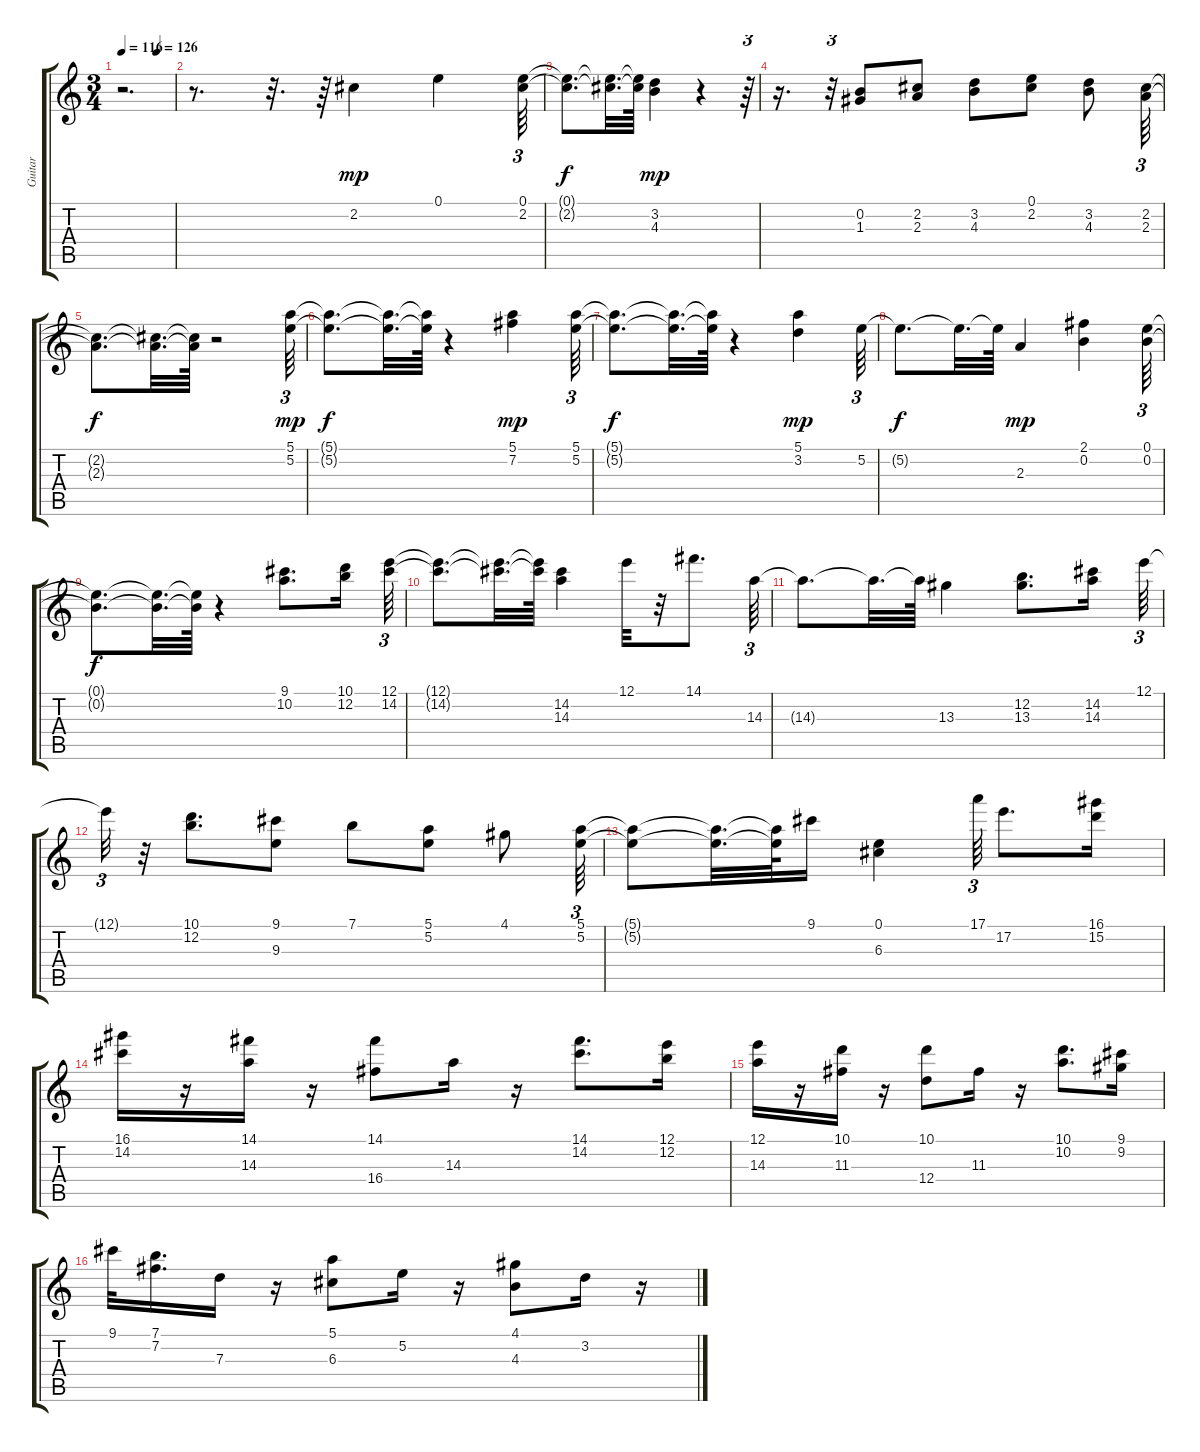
\track ("Guitar" "Guitar") {instrument acousticguitarnylon}
\staff {score tabs}
\tuning (E4 B3 G3 D3 A2 E2) {hide}
\ts (3 4)
\tempo 116
\tempo (126 0.6666666666666666)
\clef g2
\ks c
r.2{d dy f} |
r.8{d} r.32{d} r.64 2.2.4{dy mp} 0.1.4 (0.1 2.2).64{tu (3 2)} |
(0.1{t} 2.2{t}).8{d dy f} (0.1{t} 2.2{t}).32{d} (0.1{t} 2.2{t}).64 (3.2 4.3).4{dy mp} r.4 r.64{tu (3 2)} |
r.16{d} r.32{tu (3 2)} (0.2 1.3).8 (2.2 2.3).8 (3.2 4.3).8 (0.1 2.2).8 (3.2 4.3).8 (2.2 2.3).64{tu (3 2)} |
(2.2{t} 2.3{t}).8{d dy f} (2.2{t} 2.3{t}).32{d} (2.2{t} 2.3{t}).64 r.2 (5.1 5.2).64{tu (3 2) dy mp} |
(5.1{t} 5.2{t}).8{d dy f} (5.1{t} 5.2{t}).32{d} (5.1{t} 5.2{t}).64 r.4 (5.1 7.2).4{dy mp} (5.1 5.2).64{tu (3 2)} |
(5.1{t} 5.2{t}).8{d dy f} (5.1{t} 5.2{t}).32{d} (5.1{t} 5.2{t}).64 r.4 (5.1 3.2).4{dy mp} 5.2.64{tu (3 2)} |
5.2{t}.8{d dy f} 5.2{t}.32{d} 5.2{t}.64 2.3.4{dy mp} (2.1 0.2).4 (0.1 0.2).64{tu (3 2)} |
(0.1{t} 0.2{t}).8{d dy f} (0.1{t} 0.2{t}).32{d} (0.1{t} 0.2{t}).64 r.4 (9.1 10.2).8{d} (10.1 12.2).16 (12.1 14.2).64{tu (3 2)} |
(12.1{t} 14.2{t}).8{d} (12.1{t} 14.2{t}).32{d} (12.1{t} 14.2{t}).64 (14.2 14.3).4 12.1.32 r.32 14.1.8{d} 14.3.64{tu (3 2)} |
14.3{t}.8{d} 14.3{t}.32{d} 14.3{t}.64 13.3.4 (12.2 13.3).8{d} (14.2 14.3).16 12.1.64{tu (3 2)} |
12.1{t}.32{tu (3 2)} r.32 (10.1 12.2).8{d} (9.1 9.3).8 7.1.8 (5.1 5.2).8 4.1.8 (5.1 5.2).64{tu (3 2)} |
(5.1{t} 5.2{t}).8 (5.1{t} 5.2{t}).32{d} (5.1{t} 5.2{t}).64 9.1.16 (0.1 6.3).4 17.1.64{tu (3 2)} 17.2.8{d} (16.1 15.2).16 |
(16.1 14.2).16 r.16 (14.1 14.3).16 r.16 (14.1 16.4).8 14.3.16 r.16 (14.1 14.2).8{d} (12.1 12.2).16 |
(12.1 14.3).16 r.16 (10.1 11.3).16 r.16 (10.1 12.4).8 11.3.16 r.16 (10.1 10.2).8{d} (9.1 9.2).16 |
9.1.32 (7.1 7.2).16{d} 7.3.16 r.16 (5.1 6.3).8 5.2.16 r.16 (4.1 4.3).8 3.2.16 r.16
